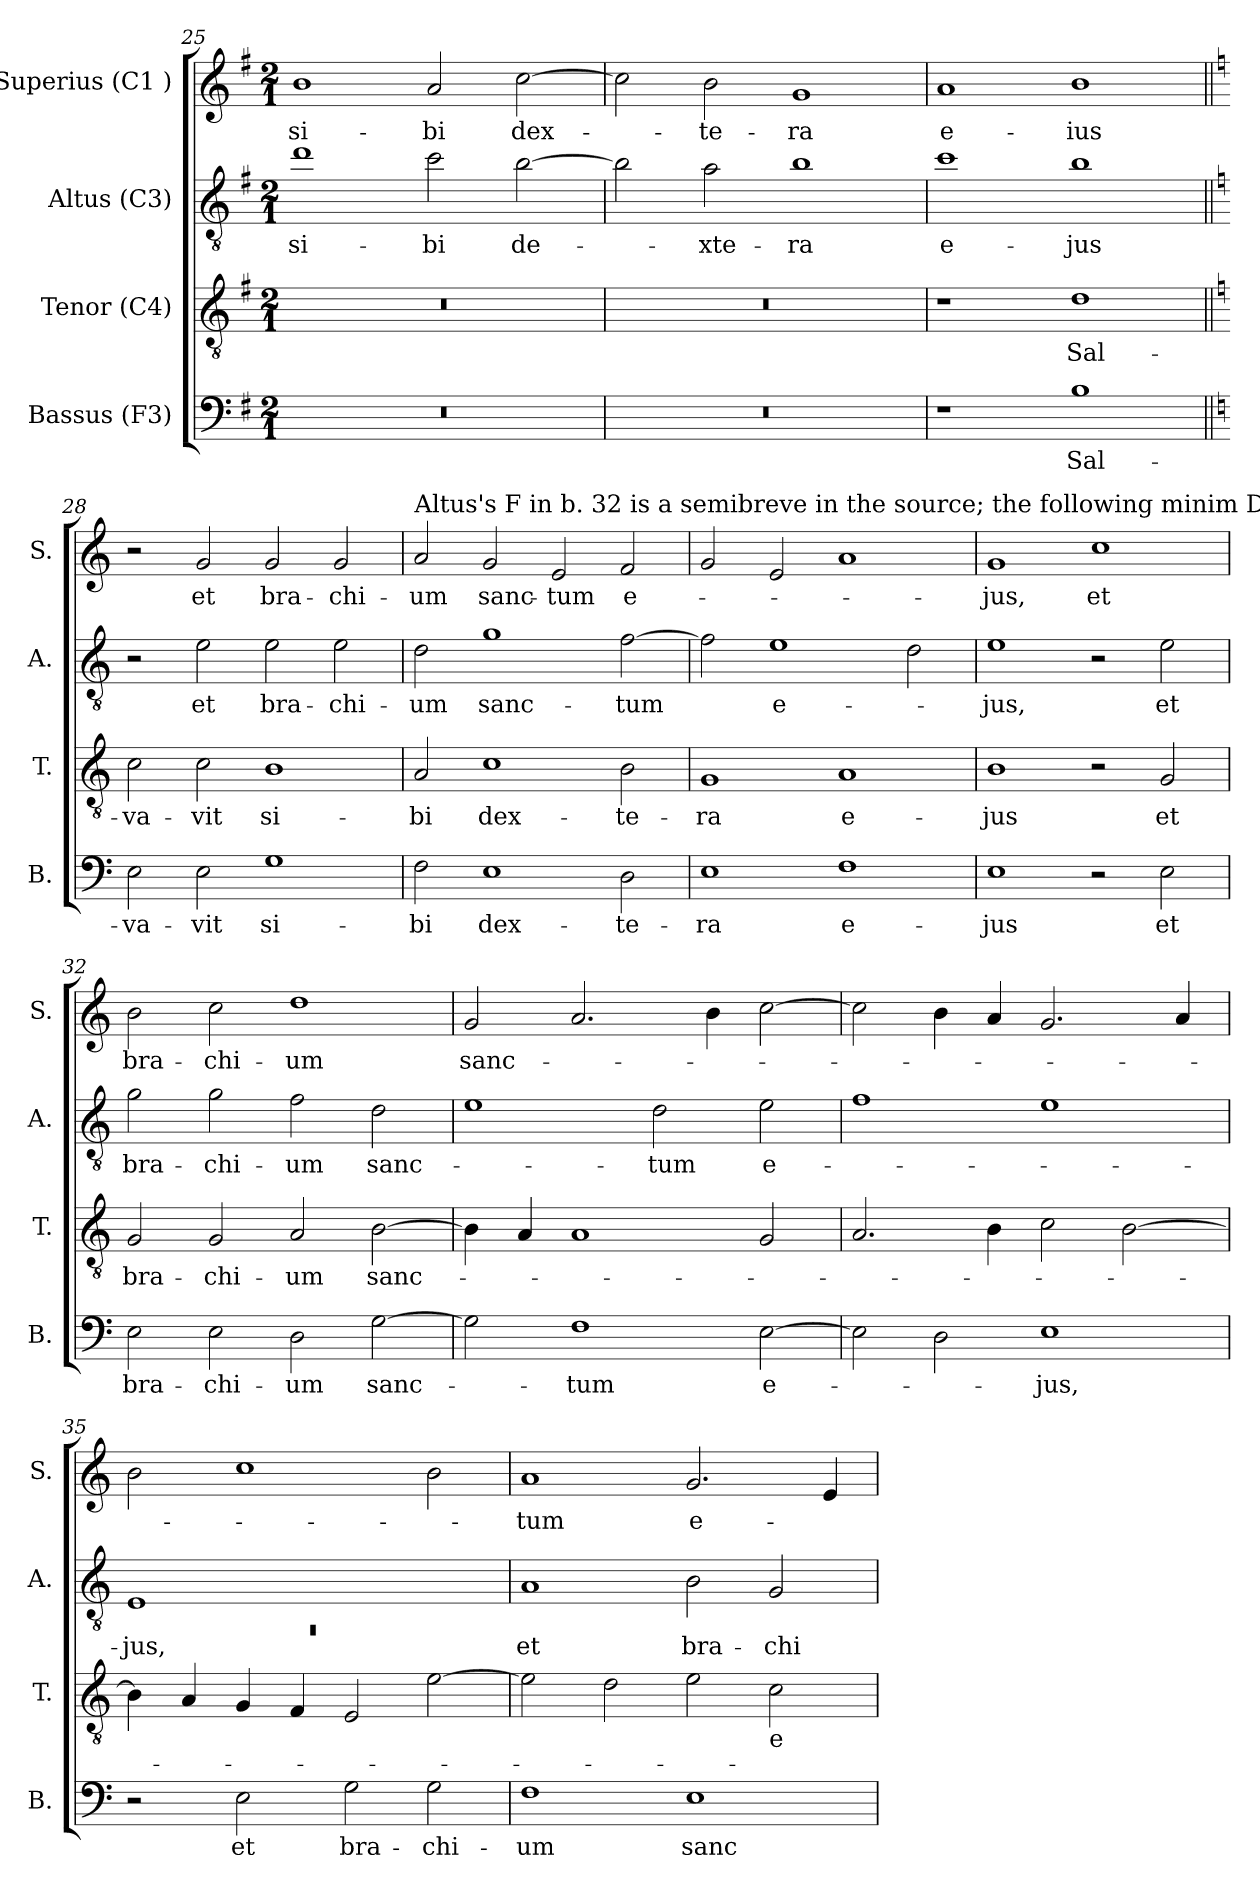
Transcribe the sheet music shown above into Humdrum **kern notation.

**kern	**text	**kern	**text	**kern	**text	**kern	**text
*part4	*part4	*part3	*part3	*part2	*part2	*part1	*part1
*staff4	*staff4	*staff3	*staff3	*staff2	*staff2	*staff1	*staff1
*I"Bassus (F3)	*	*I"Tenor (C4)	*	*I"Altus (C3)	*	*I"Superius (C1 )	*
*I'B.	*	*I'T.	*	*I'A.	*	*I'S.	*
*clefF4	*	*clefGv2	*	*clefGv2	*	*clefG2	*
*k[f#]	*	*k[f#]	*	*k[f#]	*	*k[f#]	*
*M2/1	*	*M2/1	*	*M2/1	*	*M2/1	*
=25	=25	=25	=25	=25	=25	=25	=25
!	!	!	!	!	!LO:LY:b	!	!LO:LY:b
0r	.	0r	.	1dd	si-	1b	si-
!	!	!	!	!	!LO:LY:b	!	!LO:LY:b
.	.	.	.	2cc\	-bi	2a/	-bi
!	!	!	!	!	!LO:LY:b	!	!LO:LY:b
.	.	.	.	[2b\	de-	[2cc\	dex-
=26	=26	=26	=26	=26	=26	=26	=26
0r	.	0r	.	2b\]	.	2cc\]	.
!	!	!	!	!	!LO:LY:b	!	!LO:LY:b
.	.	.	.	2a\	-xte-	2b\	-te-
!	!	!	!	!	!LO:LY:b	!	!LO:LY:b
.	.	.	.	1b	-ra	1g	-ra
=27	=27	=27	=27	=27	=27	=27	=27
!	!	!	!	!	!LO:LY:b	!	!LO:LY:b
1r	.	1r	.	1cc	e-	1a	e-
!	!LO:LY:b	!	!LO:LY:b	!	!LO:LY:b	!	!LO:LY:b
1B	Sal-	1d	Sal-	1b	-jus	1b	-ius
!!LO:LB:g=z
=28||	=28||	=28||	=28||	=28||	=28||	=28||	=28||
*k[]	*	*k[]	*	*k[]	*	*k[]	*
!	!LO:LY:b	!	!LO:LY:b	!	!	!	!
2E\	-va-	2c\	-va-	2r	.	2r	.
!	!LO:LY:b	!	!LO:LY:b	!	!LO:LY:b	!	!LO:LY:b
2E\	-vit	2c\	-vit	2e\	et	2g/	et
!	!LO:LY:b	!	!LO:LY:b	!	!LO:LY:b	!	!LO:LY:b
1G	si-	1B	si-	2e\	bra-	2g/	bra-
!	!	!	!	!	!LO:LY:b	!	!LO:LY:b
.	.	.	.	2e\	-chi-	2g/	-chi-
=29	=29	=29	=29	=29	=29	=29	=29
!	!	!	!	!	!	!LO:TX:a:t=Altus's F in b. 32 is a semibreve in the source; the following minim D is editorial.	!
!	!LO:LY:b	!	!LO:LY:b	!	!LO:LY:b	!	!LO:LY:b
2F\	-bi	2A/	-bi	2d\	-um	2a/	-um
!	!LO:LY:b	!	!LO:LY:b	!	!LO:LY:b	!	!LO:LY:b
1E	dex-	1c	dex-	1g	sanc-	2g/	sanc-
!	!	!	!	!	!	!	!LO:LY:b
.	.	.	.	.	.	2e/	-tum
!	!LO:LY:b	!	!LO:LY:b	!	!LO:LY:b	!	!LO:LY:b
2D\	-te-	2B\	-te-	[2f\	-tum	2f/	e-
=30	=30	=30	=30	=30	=30	=30	=30
!	!LO:LY:b	!	!LO:LY:b	!	!	!	!
1E	-ra	1G	-ra	2f\]	.	2g/	.
!	!	!	!	!	!LO:LY:b	!	!
.	.	.	.	1e	e-	2e/	.
!	!LO:LY:b	!	!LO:LY:b	!	!	!	!
1F	e-	1A	e-	.	.	1a	.
.	.	.	.	2d\	.	.	.
=31	=31	=31	=31	=31	=31	=31	=31
!	!LO:LY:b	!	!LO:LY:b	!	!LO:LY:b	!	!LO:LY:b
1E	-jus	1B	-jus	1e	-jus,	1g	-jus,
!	!	!	!	!	!	!	!LO:LY:b
2r	.	2r	.	2r	.	1cc	et
!	!LO:LY:b	!	!LO:LY:b	!	!LO:LY:b	!	!
2E\	et	2G/	et	2e\	et	.	.
=32	=32	=32	=32	=32	=32	=32	=32
!	!LO:LY:b	!	!LO:LY:b	!	!LO:LY:b	!	!LO:LY:b
2E\	bra-	2G/	bra-	2g\	bra-	2b\	bra-
!	!LO:LY:b	!	!LO:LY:b	!	!LO:LY:b	!	!LO:LY:b
2E\	-chi-	2G/	-chi-	2g\	-chi-	2cc\	-chi-
!	!LO:LY:b	!	!LO:LY:b	!	!LO:LY:b	!	!LO:LY:b
2D\	-um	2A/	-um	2f\	-um	1dd	-um
!	!LO:LY:b	!	!LO:LY:b	!	!LO:LY:b	!	!
[2G\	sanc-	[2B\	sanc-	2d\	sanc-	.	.
!!LO:LB:g=z
=33	=33	=33	=33	=33	=33	=33	=33
!	!	!	!	!	!	!	!LO:LY:b
2G\]	.	4B\]	.	1e	.	2g/	sanc-
.	.	4A/	.	.	.	.	.
!	!LO:LY:b	!	!	!	!	!	!
1F	-tum	1A	.	.	.	2.a/	.
!	!	!	!	!	!LO:LY:b	!	!
.	.	.	.	2d\	-tum	.	.
.	.	.	.	.	.	4b\	.
!	!LO:LY:b	!	!	!	!LO:LY:b	!	!
[2E\	e-	2G/	.	2e\	e-	[2cc\	.
=34	=34	=34	=34	=34	=34	=34	=34
2E\]	.	2.A/	.	1f	.	2cc\]	.
2D\	.	.	.	.	.	4b\	.
.	.	4B\	.	.	.	4a/	.
!	!LO:LY:b	!	!	!	!	!	!
1E	-jus,	2c\	.	1e	.	2.g/	.
.	.	[2B\	.	.	.	.	.
.	.	.	.	.	.	4a/	.
=35	=35	=35	=35	=35	=35	=35	=35
!	!	!	!	!	!LO:LY:b	!	!
*	*	*	*	*^	*	*	*
2r	.	4B\]	.	1E	0r	-jus,	2b\	.
.	.	4A/	.	.	.	.	.	.
!	!LO:LY:b	!	!	!	!	!	!	!
2E\	et	4G/	.	.	.	.	1cc	.
.	.	4F/	.	.	.	.	.	.
!	!LO:LY:b	!	!	!	!	!	!	!
2G\	bra-	2E/	.	1ryy	.	.	.	.
!	!LO:LY:b	!	!	!	!	!	!	!
2G\	-chi-	[2e\	.	.	.	.	2b\	.
*	*	*	*	*v	*v	*	*	*
=36	=36	=36	=36	=36	=36	=36	=36
!	!LO:LY:b	!	!	!	!LO:LY:b	!	!LO:LY:b
1F	-um	2e\]	.	1A	et	1a	-tum
.	.	2d\	.	.	.	.	.
!	!LO:LY:b	!	!	!	!LO:LY:b	!	!LO:LY:b
1E	sanc-	2e\	.	2B\	bra-	2.g/	e-
!	!	!LO:TX:b:t=e	!	!	!	!	!
!	!	!	!	!	!LO:LY:b	!	!
.	.	2c\	.	2G/	-chi-	.	.
.	.	.	.	.	.	4e/	.
=	=	=	=	=	=	=	=
*-	*-	*-	*-	*-	*-	*-	*-
